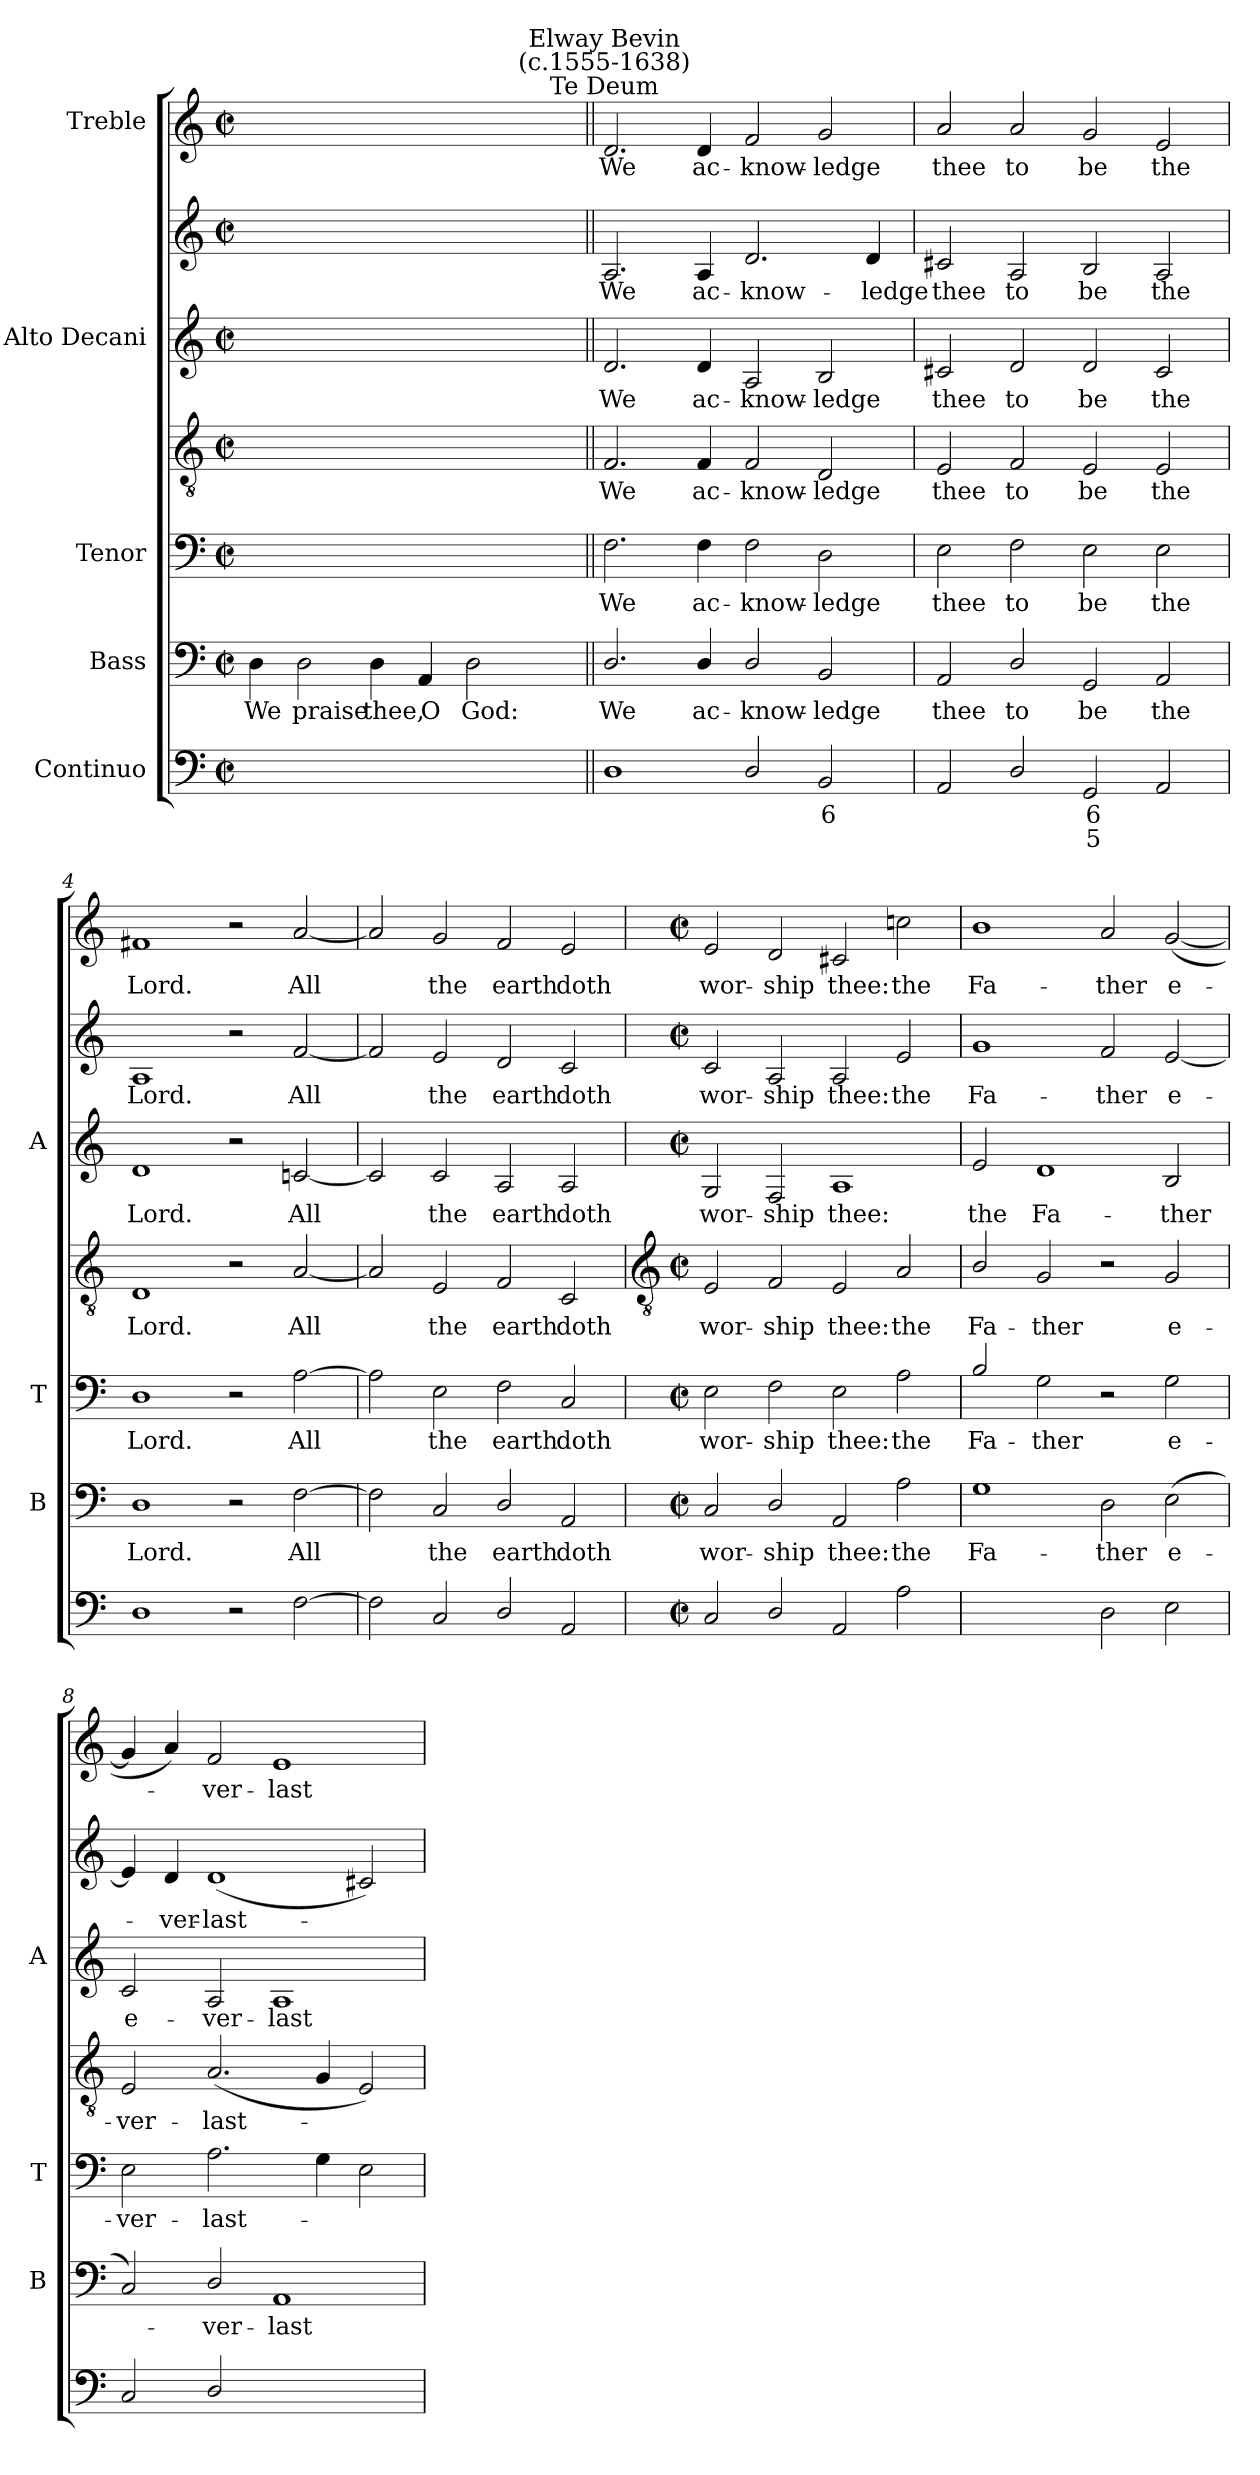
**kern	**text	**text	**kern	**text	**kern	**text	**kern	**text	**kern	**text	**kern	**text	**kern	**text
*part5	*part5	*part5	*part4	*part4	*part3	*part3	*part3	*part3	*part2	*part2	*part2	*part2	*part1	*part1
*staff7	*staff7	*staff7	*staff6	*staff6	*staff5	*staff5	*staff4	*staff4	*staff3	*staff3	*staff2	*staff2	*staff1	*staff1
*I"Continuo	*	*	*I"Bass	*	*I"Tenor	*	*	*	*I"Alto Decani	*	*	*	*I"Treble	*
*	*	*	*I'B	*	*I'T	*	*	*	*I'A	*	*	*	*	*
*clefF4	*	*	*clefF4	*	*	*	*clefGv2	*	*clefG2	*	*clefG2	*	*clefG2	*
*k[]	*	*	*k[]	*	*k[]	*	*k[]	*	*k[]	*	*k[]	*	*k[]	*
*C:	*	*	*C:	*	*C:	*	*C:	*	*C:	*	*C:	*	*C:	*
*M4/2	*	*	*M4/2	*	*M4/2	*	*M4/2	*	*M4/2	*	*M4/2	*	*M4/2	*
*met(c|)	*	*	*met(c|)	*	*met(c|)	*	*met(c|)	*	*met(c|)	*	*met(c|)	*	*met(c|)	*
=1	=1	=1	=1	=1	=1	=1	=1	=1	=1	=1	=1	=1	=1	=1
!	!	!	!	!LO:LY:b	!	!	!	!	!	!	!	!	!	!
0ryy	.	.	4D	We	0ryy	.	0ryy	.	0ryy	.	0ryy	.	0ryy	.
!	!	!	!	!LO:LY:b	!	!	!	!	!	!	!	!	!	!
.	.	.	2D	praise	.	.	.	.	.	.	.	.	.	.
!	!	!	!	!LO:LY:b	!	!	!	!	!	!	!	!	!	!
.	.	.	4D	thee,	.	.	.	.	.	.	.	.	.	.
!	!	!	!	!LO:LY:b	!	!	!	!	!	!	!	!	!	!
.	.	.	4AA	O	.	.	.	.	.	.	.	.	.	.
!	!	!	!	!LO:LY:b	!	!	!	!	!	!	!	!	!	!
.	.	.	2D	God:	.	.	.	.	.	.	.	.	.	.
.	.	.	4ryy	.	.	.	.	.	.	.	.	.	.	.
=2||	=2||	=2||	=2||	=2||	=2||	=2||	=2||	=2||	=2||	=2||	=2||	=2||	=2||	=2||
!	!	!	!	!	!	!	!	!	!	!	!	!	!LO:TX:a:cj:t=Te Deum	!
!	!	!	!	!	!	!	!	!	!	!	!	!	!LO:TX:a:cj:t=Elway Bevin\n(c.1555-1638)	!
!	!	!	!	!LO:LY:b	!	!LO:LY:b	!	!LO:LY:b	!	!LO:LY:b	!	!LO:LY:b	!	!LO:LY:b
1D/	.	.	2.D/	We	2.F	We	2.F	We	2.d	We	2.A	We	2.d	We
!	!	!	!	!LO:LY:b	!	!LO:LY:b	!	!LO:LY:b	!	!LO:LY:b	!	!LO:LY:b	!	!LO:LY:b
.	.	.	4D/	ac-	4F	ac-	4F	ac-	4d	ac-	4A	ac-	4d	ac-
!	!	!	!	!LO:LY:b	!	!LO:LY:b	!	!LO:LY:b	!	!LO:LY:b	!	!LO:LY:b	!	!LO:LY:b
2D/	.	.	2D/	-know-	2F	-know-	2F	-know-	2A	-know-	2.d	-know-	2f	-know-
!	!LO:LY:b	!	!	!LO:LY:b	!	!LO:LY:b	!	!LO:LY:b	!	!LO:LY:b	!	!	!	!LO:LY:b
2BB	6	.	2BB	-ledge	2D	-ledge	2D	-ledge	2B	-ledge	.	.	2g	-ledge
!	!	!	!	!	!	!	!	!	!	!	!	!LO:LY:b	!	!
.	.	.	.	.	.	.	.	.	.	.	4d	-ledge	.	.
=3	=3	=3	=3	=3	=3	=3	=3	=3	=3	=3	=3	=3	=3	=3
!	!	!	!	!LO:LY:b	!	!LO:LY:b	!	!LO:LY:b	!	!LO:LY:b	!	!LO:LY:b	!	!LO:LY:b
2AA	.	.	2AA	thee	2E	thee	2E	thee	2c#X	thee	2c#X	thee	2a	thee
!	!	!	!	!LO:LY:b	!	!LO:LY:b	!	!LO:LY:b	!	!LO:LY:b	!	!LO:LY:b	!	!LO:LY:b
2D/	.	.	2D/	to	2F	to	2F	to	2d	to	2A	to	2a	to
!	!LO:LY:b	!LO:LY:b	!	!LO:LY:b	!	!LO:LY:b	!	!LO:LY:b	!	!LO:LY:b	!	!LO:LY:b	!	!LO:LY:b
2GG	6	5	2GG	be	2E	be	2E	be	2d	be	2B	be	2g	be
!	!	!	!	!LO:LY:b	!	!LO:LY:b	!	!LO:LY:b	!	!LO:LY:b	!	!LO:LY:b	!	!LO:LY:b
2AA	.	.	2AA	the	2E	the	2E	the	2c#	the	2A	the	2e	the
=4	=4	=4	=4	=4	=4	=4	=4	=4	=4	=4	=4	=4	=4	=4
!	!	!	!	!LO:LY:b	!	!LO:LY:b	!	!LO:LY:b	!	!LO:LY:b	!	!LO:LY:b	!	!LO:LY:b
1D	.	.	1D	Lord.	1D	Lord.	1D	Lord.	1d	Lord.	1A	Lord.	1f#X	Lord.
2r	.	.	2r	.	2r	.	2r	.	2r	.	2r	.	2r	.
!	!	!	!	!LO:LY:b	!	!LO:LY:b	!	!LO:LY:b	!	!LO:LY:b	!	!LO:LY:b	!	!LO:LY:b
[2F	.	.	[2F	All	[2A	All	[2A	All	[2cn	All	[2f	All	[2a	All
=5	=5	=5	=5	=5	=5	=5	=5	=5	=5	=5	=5	=5	=5	=5
2F]	.	.	2F]	.	2A]	.	2A]	.	2c]	.	2f]	.	2a]	.
!	!	!	!	!LO:LY:b	!	!LO:LY:b	!	!LO:LY:b	!	!LO:LY:b	!	!LO:LY:b	!	!LO:LY:b
2C	.	.	2C	the	2E	the	2E	the	2c	the	2e	the	2g	the
!	!	!	!	!LO:LY:b	!	!LO:LY:b	!	!LO:LY:b	!	!LO:LY:b	!	!LO:LY:b	!	!LO:LY:b
2D/	.	.	2D/	earth	2F	earth	2F	earth	2A	earth	2d	earth	2f	earth
!	!	!	!	!LO:LY:b	!	!LO:LY:b	!	!LO:LY:b	!	!LO:LY:b	!	!LO:LY:b	!	!LO:LY:b
2AA	.	.	2AA	doth	2C	doth	2C	doth	2A	doth	2c	doth	2e	doth
!!LO:LB:g=z
=6	=6	=6	=6	=6	=6	=6	=6	=6	=6	=6	=6	=6	=6	=6
*	*	*	*	*	*	*	*clefGv2	*	*	*	*	*	*	*
*M4/2	*	*	*M4/2	*	*M4/2	*	*M4/2	*	*M4/2	*	*M4/2	*	*M4/2	*
*met(c|)	*	*	*met(c|)	*	*met(c|)	*	*met(c|)	*	*met(c|)	*	*met(c|)	*	*met(c|)	*
!	!	!	!	!LO:LY:b	!	!LO:LY:b	!	!LO:LY:b	!	!LO:LY:b	!	!LO:LY:b	!	!LO:LY:b
2C	.	.	2C	wor-	2E	wor-	2E	wor-	2G	wor-	2c	wor-	2e	wor-
!	!	!	!	!LO:LY:b	!	!LO:LY:b	!	!LO:LY:b	!	!LO:LY:b	!	!LO:LY:b	!	!LO:LY:b
2D/	.	.	2D/	-ship	2F	-ship	2F	-ship	2F	-ship	2A	-ship	2d	-ship
!	!	!	!	!LO:LY:b	!	!LO:LY:b	!	!LO:LY:b	!	!LO:LY:b	!	!LO:LY:b	!	!LO:LY:b
2AA	.	.	2AA	thee:	2E	thee:	2E	thee:	1A	thee:	2A	thee:	2c#X	thee:
!	!	!	!	!LO:LY:b	!	!LO:LY:b	!	!LO:LY:b	!	!	!	!LO:LY:b	!	!LO:LY:b
2A	.	.	2A	the	2A	the	2A	the	.	.	2e	the	2ccn	the
=7	=7	=7	=7	=7	=7	=7	=7	=7	=7	=7	=7	=7	=7	=7
!	!LO:LY:b	!	!	!LO:LY:b	!	!LO:LY:b	!	!LO:LY:b	!	!LO:LY:b	!	!LO:LY:b	!	!LO:LY:b
[2Gyy	6	.	1G	Fa-	2B/	Fa-	2B/	Fa-	2e	the	1g	Fa-	1b	Fa-
!	!LO:LY:b	!	!	!	!	!LO:LY:b	!	!LO:LY:b	!	!LO:LY:b	!	!	!	!
2Gyy]	5	.	.	.	2G	-ther	2G	-ther	1d	Fa-	.	.	.	.
!	!	!	!	!LO:LY:b	!	!	!	!	!	!	!	!LO:LY:b	!	!LO:LY:b
2D	.	.	2D	-ther	2r	.	2r	.	.	.	2f	-ther	2a	-ther
!	!	!	!	!LO:LY:b	!	!LO:LY:b	!	!LO:LY:b	!	!LO:LY:b	!	!LO:LY:b	!	!LO:LY:b
2E	.	.	(<2E	e-	2G	e-	2G	e-	2B	-ther	[2e	e-	(<[2g	e-
=8	=8	=8	=8	=8	=8	=8	=8	=8	=8	=8	=8	=8	=8	=8
!	!	!	!	!	!	!LO:LY:b	!	!LO:LY:b	!	!LO:LY:b	!	!	!	!
2C	.	.	2C)	.	2E	-ver-	2E	-ver-	2c	e-	4e]	.	4g]	.
!	!	!	!	!	!	!	!	!	!	!	!	!LO:LY:b	!	!
.	.	.	.	.	.	.	.	.	.	.	4d	ver-	4a)	.
!	!	!	!	!LO:LY:b	!	!LO:LY:b	!	!LO:LY:b	!	!LO:LY:b	!	!LO:LY:b	!	!LO:LY:b
2D/	.	.	2D/	ver-	2.A	-last-	(<2.A	-last-	2A	-ver-	(<1d	-last-	2f	ver-
!	!LO:LY:b	!	!	!LO:LY:b	!	!	!	!	!	!LO:LY:b	!	!	!	!LO:LY:b
[2AAyy	4	.	1AA	-last-	.	.	.	.	1A	-last-	.	.	1e	-last-
.	.	.	.	.	4G	.	4G	.	.	.	.	.	.	.
!	!LO:LY:b	!	!	!	!	!	!	!	!	!	!	!	!	!
2AAyy]	3	.	.	.	2E	.	2E)	.	.	.	2c#X)	.	.	.
=	=	=	=	=	=	=	=	=	=	=	=	=	=	=
*-	*-	*-	*-	*-	*-	*-	*-	*-	*-	*-	*-	*-	*-	*-
